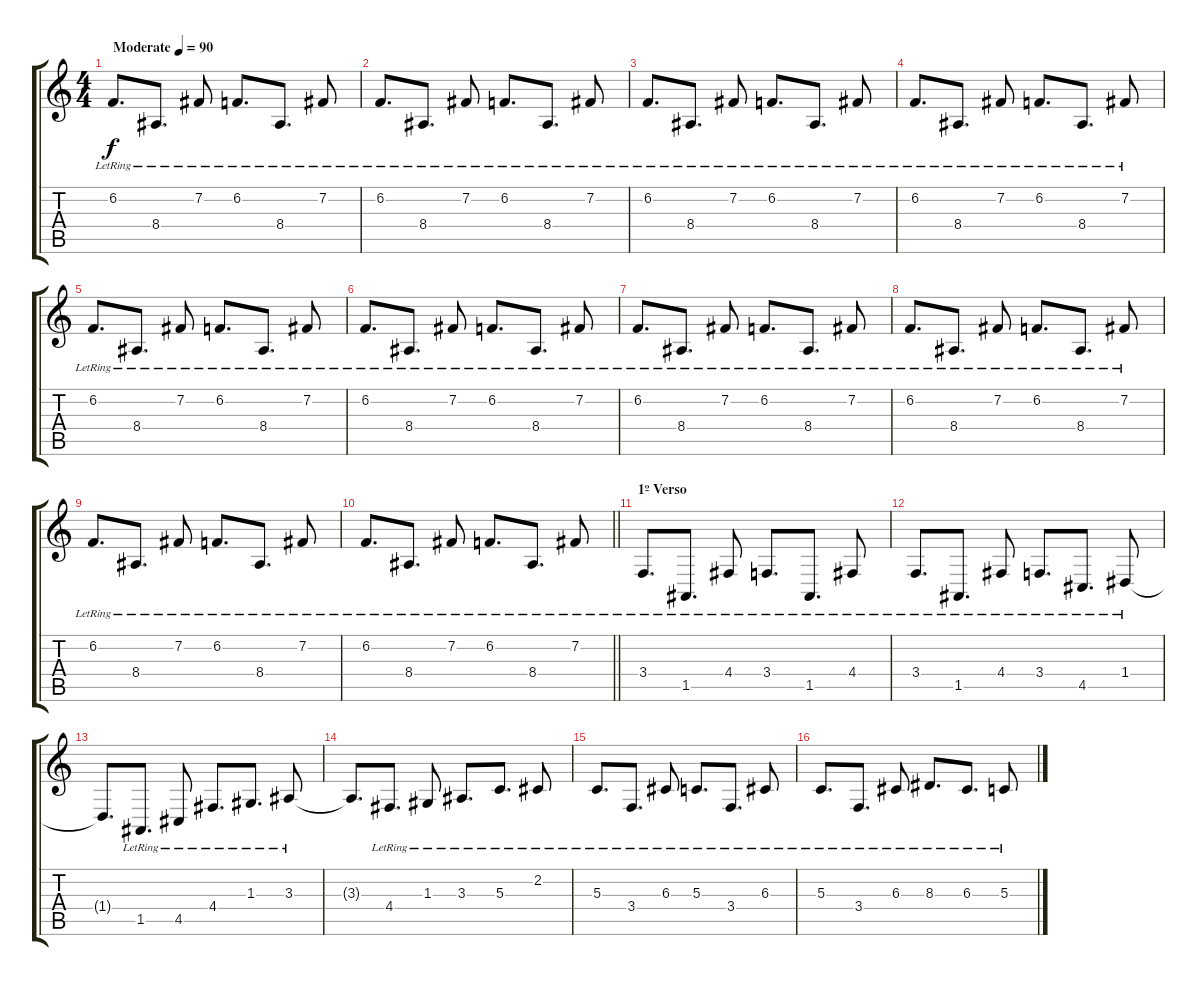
\track "" {instrument acousticgrandpiano}
\staff {score tabs}
\tuning (E4 B3 G3 D3 A2 E2) {hide}
\ts (4 4)
\tempo (90 "Moderate")
\clef g2
\ks c
6.2{lr}.8{d dy f instrument acousticgrandpiano} 8.4{lr}.8{d} 7.2{lr}.8 6.2{lr}.8{d} 8.4{lr}.8{d} 7.2{lr}.8 |
6.2{lr}.8{d} 8.4{lr}.8{d} 7.2{lr}.8 6.2{lr}.8{d} 8.4{lr}.8{d} 7.2{lr}.8 |
6.2{lr}.8{d} 8.4{lr}.8{d} 7.2{lr}.8 6.2{lr}.8{d} 8.4{lr}.8{d} 7.2{lr}.8 |
6.2{lr}.8{d} 8.4{lr}.8{d} 7.2{lr}.8 6.2{lr}.8{d} 8.4{lr}.8{d} 7.2{lr}.8 |
6.2{lr}.8{d} 8.4{lr}.8{d} 7.2{lr}.8 6.2{lr}.8{d} 8.4{lr}.8{d} 7.2{lr}.8 |
6.2{lr}.8{d} 8.4{lr}.8{d} 7.2{lr}.8 6.2{lr}.8{d} 8.4{lr}.8{d} 7.2{lr}.8 |
6.2{lr}.8{d} 8.4{lr}.8{d} 7.2{lr}.8 6.2{lr}.8{d} 8.4{lr}.8{d} 7.2{lr}.8 |
6.2{lr}.8{d} 8.4{lr}.8{d} 7.2{lr}.8 6.2{lr}.8{d} 8.4{lr}.8{d} 7.2{lr}.8 |
6.2{lr}.8{d} 8.4{lr}.8{d} 7.2{lr}.8 6.2{lr}.8{d} 8.4{lr}.8{d} 7.2{lr}.8 |
\barLineRight lightlight
6.2{lr}.8{d} 8.4{lr}.8{d} 7.2{lr}.8 6.2{lr}.8{d} 8.4{lr}.8{d} 7.2{lr}.8 |
\section ("" "1º Verso")
3.4{lr}.8{d} 1.5{lr}.8{d} 4.4{lr}.8 3.4{lr}.8{d} 1.5{lr}.8{d} 4.4{lr}.8 |
3.4{lr}.8{d} 1.5{lr}.8{d} 4.4{lr}.8 3.4{lr}.8{d} 4.5{lr}.8{d} 1.4{lr}.8 |
1.4{t}.8{d} 1.5{lr}.8{d} 4.5{lr}.8 4.4{lr}.8{d} 1.3{lr}.8{d} 3.3{lr}.8 |
3.3{t}.8{d} 4.4{lr}.8{d} 1.3{lr}.8 3.3{lr}.8{d} 5.3{lr}.8{d} 2.2{lr}.8 |
5.3{lr}.8{d} 3.4{lr}.8{d} 6.3{lr}.8 5.3{lr}.8{d} 3.4{lr}.8{d} 6.3{lr}.8 |
5.3{lr}.8{d} 3.4{lr}.8{d} 6.3{lr}.8 8.3{lr}.8{d} 6.3{lr}.8{d} 5.3{lr}.8
